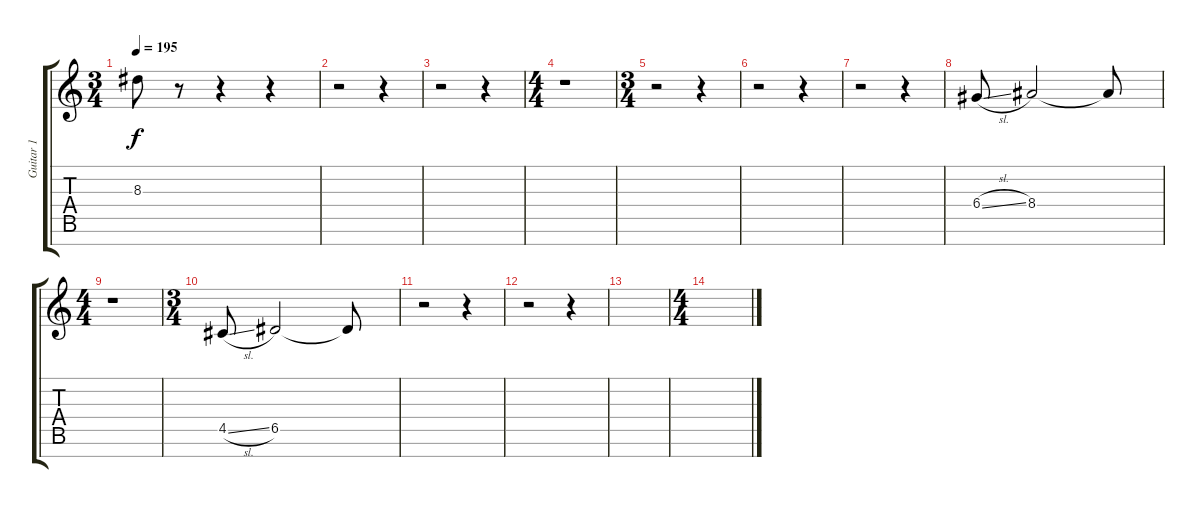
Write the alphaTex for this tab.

\track ("Guitar 1" "Guitar 1") {instrument electricguitarmuted}
\staff {score tabs}
\tuning (E4 B3 G3 D3 A2 E2 B1) {hide}
\ts (3 4)
\tempo 195
\clef g2
\ks c
8.3.8{dy f} r.8 r.4 r.4 |
r.2 r.4 |
r.2 r.4 |
\ts (4 4)
r.1 |
\ts (3 4)
r.2 r.4 |
r.2 r.4 |
r.2 r.4 |
6.4{sl}.8 8.4.2 8.4{t}.8 |
\ts (4 4)
r.1 |
\ts (3 4)
4.5{sl}.8 6.5.2 6.5{t}.8 |
r.2 r.4 |
r.2 r.4 |
|
\ts (4 4)
